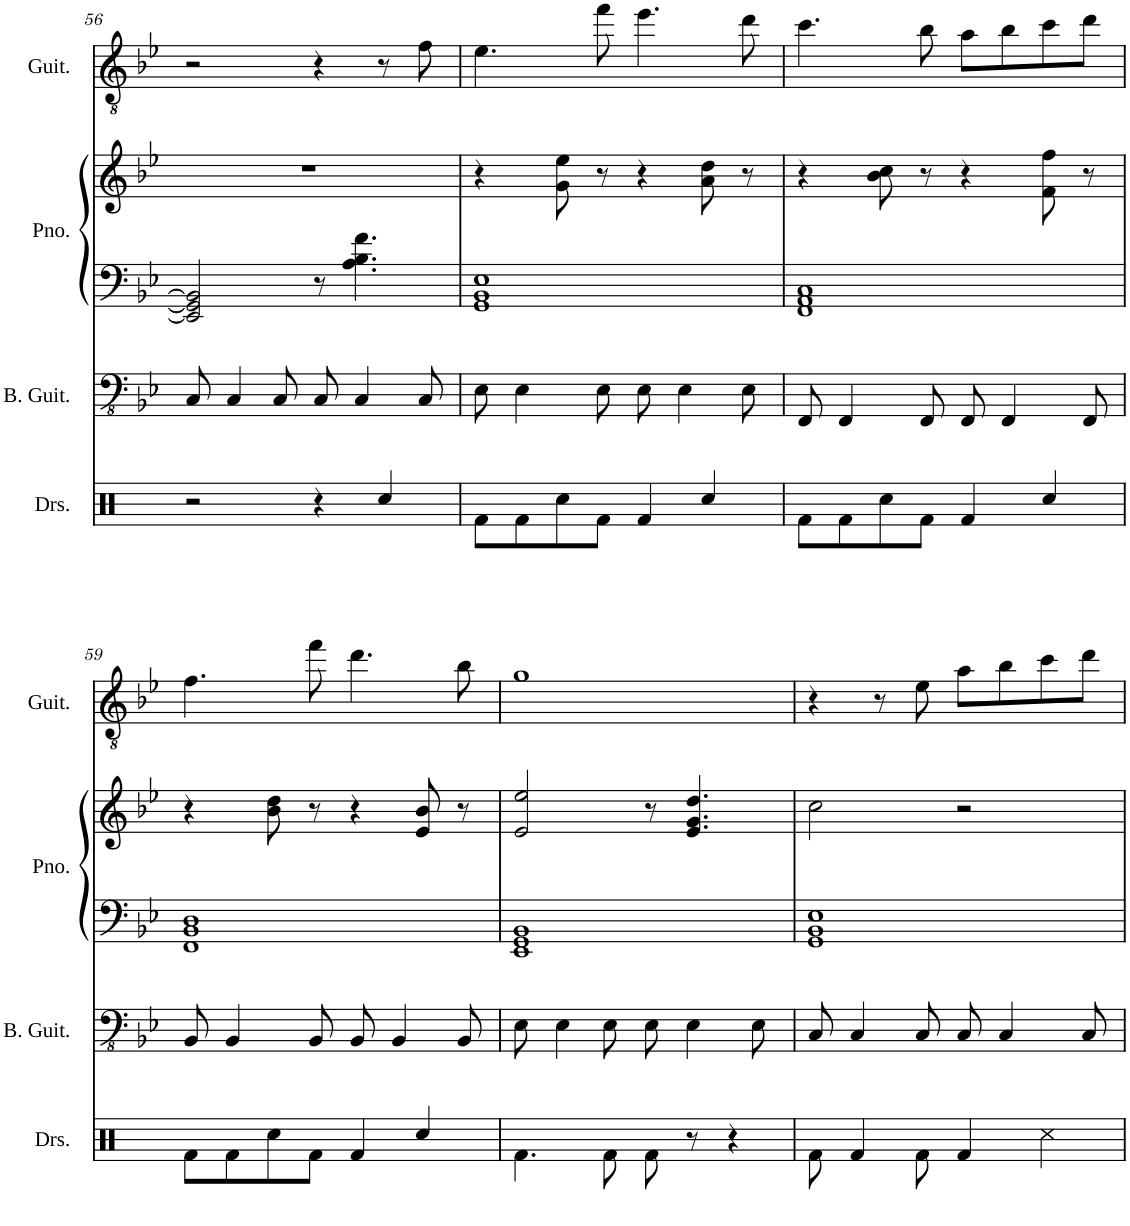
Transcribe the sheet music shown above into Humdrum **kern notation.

**kern	**kern	**kern	**kern	**kern
*part4	*part3	*part2	*part2	*part1
*staff5	*staff4	*staff3	*staff2	*staff1
*I"Drumset	*I"Bass Guitar	*I"Piano	*	*I"Guitar
*I'Drs.	*I'B. Guit.	*I'Pno.	*	*I'Guit.
!!LO:PB:g=z
*clefX	*clefFv4	*clefF4	*clefG2	*clefGv2
*	*	*Trd-7c-12	*Trd-7c-12	*
*k[]	*k[b-e-]	*k[b-e-]	*k[b-e-]	*k[b-e-]
*M4/4	*M4/4	*M4/4	*M4/4	*M4/4
=56	=56	=56	=56	=56
2r	8CC/	2EE-/] 2GG/] 2BB-/]	1r	2r
.	4CC/	.	.	.
.	8CC/	.	.	.
4r	8CC/	8r	.	4r
.	4CC/	4.A\ 4.B-\ 4.f\	.	.
4Rcc/	.	.	.	8r
.	8CC/	.	.	8f\
=57	=57	=57	=57	=57
8Rf\L	8EE-\	1GG 1BB- 1E-	4r	4.e-\
8Rf\	4EE-\	.	.	.
8Rcc\	.	.	8g\ 8ee-\	.
8Rf\J	8EE-\	.	8r	8ff\
4Rf/	8EE-\	.	4r	4.ee-\
.	4EE-\	.	.	.
4Rcc/	.	.	8a\ 8dd\	.
.	8EE-\	.	8r	8dd\
=58	=58	=58	=58	=58
8Rf\L	8FFF/	1FF 1AA 1C	4r	4.cc\
8Rf\	4FFF/	.	.	.
8Rcc\	.	.	8b-\ 8cc\	.
8Rf\J	8FFF/	.	8r	8b-\
4Rf/	8FFF/	.	4r	8a\L
.	4FFF/	.	.	8b-\
4Rcc/	.	.	8f\ 8ff\	8cc\
.	8FFF/	.	8r	8dd\J
!!LO:LB:g=z
=59	=59	=59	=59	=59
8Rf\L	8BBB-/	1FF 1BB- 1D	4r	4.f\
8Rf\	4BBB-/	.	.	.
8Rcc\	.	.	8b-\ 8dd\	.
8Rf\J	8BBB-/	.	8r	8ff\
4Rf/	8BBB-/	.	4r	4.dd\
.	4BBB-/	.	.	.
4Rcc/	.	.	8e-/ 8b-/	.
.	8BBB-/	.	8r	8b-\
=60	=60	=60	=60	=60
4.Rf\	8EE-\	1EE- 1GG 1BB-	2e-/ 2ee-/	1g
.	4EE-\	.	.	.
8Rf\	8EE-\	.	.	.
8Rf\	8EE-\	.	8r	.
8r	4EE-\	.	4.e-/ 4.g/ 4.dd/	.
4r	.	.	.	.
.	8EE-\	.	.	.
=61	=61	=61	=61	=61
8Rf\	8CC/	1GG 1BB- 1E-	2cc\	4r
4Rf/	4CC/	.	.	.
.	.	.	.	8r
8Rf\	8CC/	.	.	8e-\
4Rf/	8CC/	.	2r	8a\L
.	4CC/	.	.	8b-\
4Rcc\	.	.	.	8cc\
.	8CC/	.	.	8dd\J
=	=	=	=	=
*-	*-	*-	*-	*-
